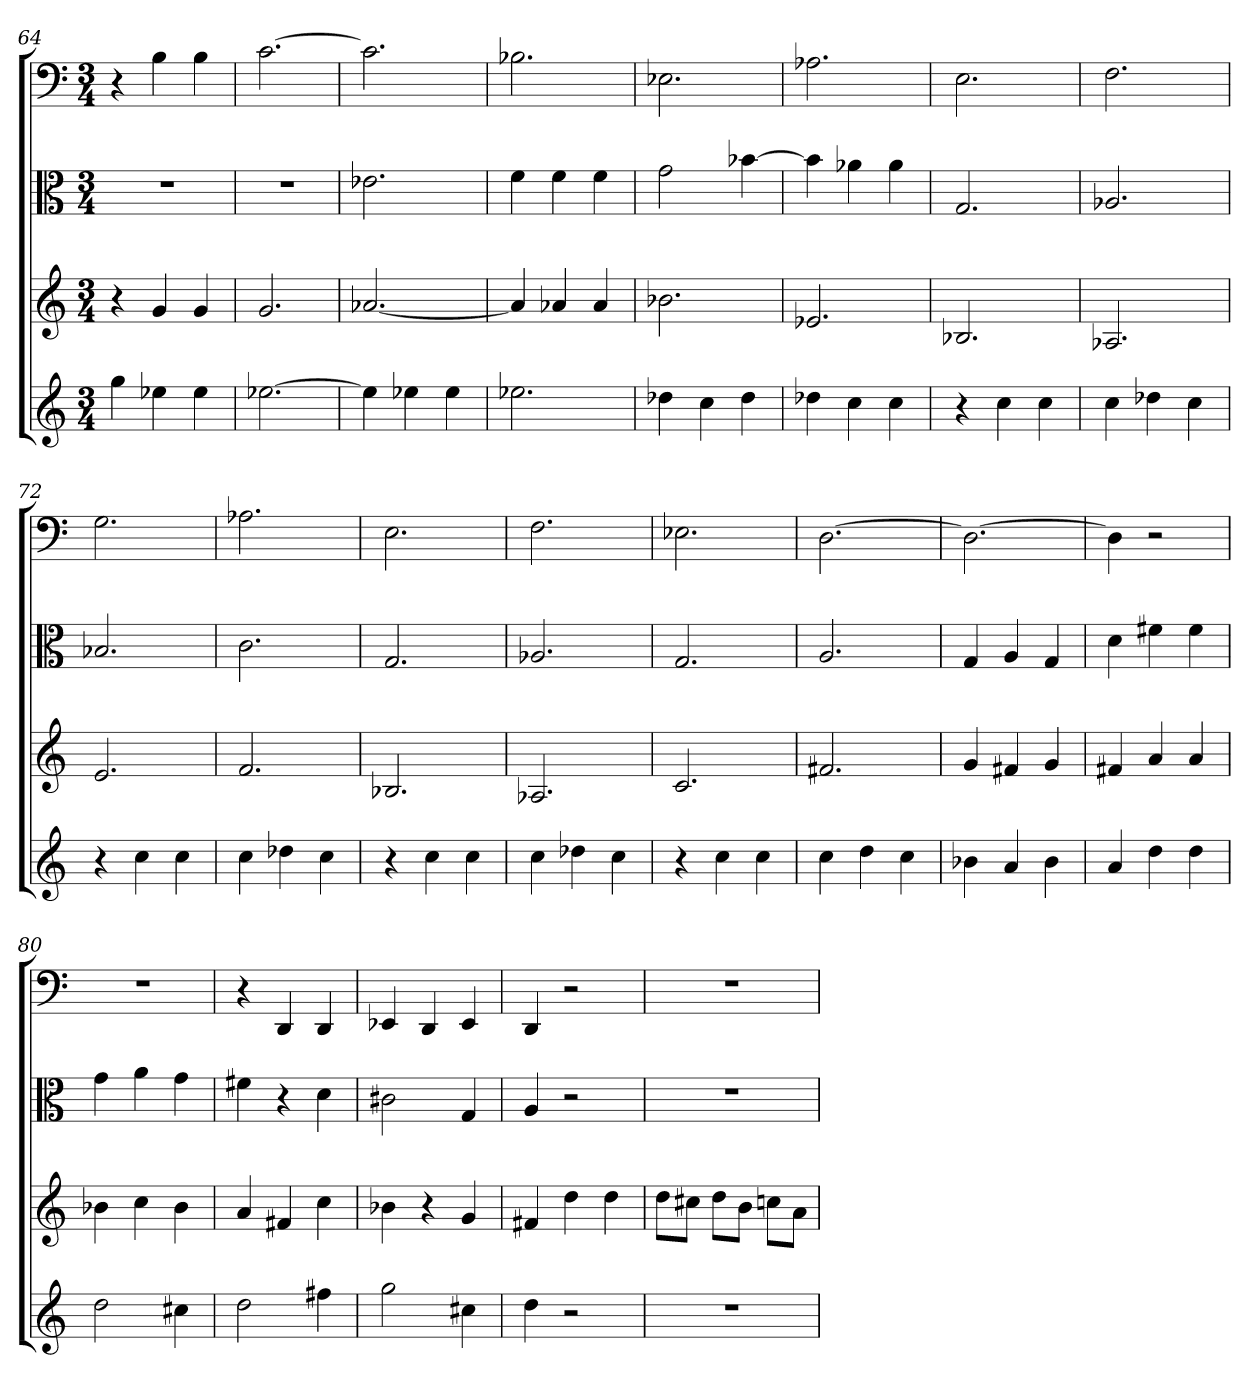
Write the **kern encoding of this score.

**kern	**kern	**kern	**kern
*part4	*part3	*part2	*part1
*staff4	*staff3	*staff2	*staff1
*	*	*clefC3	*clefF4
*k[]	*k[]	*k[]	*k[]
*C:	*C:	*C:	*C:
*M3/4	*M3/4	*M3/4	*M3/4
=64	=64	=64	=64
4gg	4r	2.r	4r
4ee-X	4g	.	4B
4ee-	4g	.	4B
=65	=65	=65	=65
[2.ee-X	2.g	2.r	[2.c
=66	=66	=66	=66
4ee-]	[2.a-X	2.e-X	2.c]
4ee-X	.	.	.
4ee-	.	.	.
=67	=67	=67	=67
2.ee-X	4a-]	4f	2.B-X
.	4a-X	4f	.
.	4a-	4f	.
=68	=68	=68	=68
4dd-X	2.b-X	2g	2.E-X
4cc	.	.	.
4dd-	.	[4b-X	.
=69	=69	=69	=69
4dd-X	2.e-X	4b-]	2.A-X
4cc	.	4a-X	.
4cc	.	4a-	.
=70	=70	=70	=70
4r	2.B-X	2.G	2.E
4cc	.	.	.
4cc	.	.	.
=71	=71	=71	=71
4cc	2.A-X	2.A-X	2.F
4dd-X	.	.	.
4cc	.	.	.
=72	=72	=72	=72
4r	2.e	2.B-X	2.G
4cc	.	.	.
4cc	.	.	.
=73	=73	=73	=73
4cc	2.f	2.c	2.A-X
4dd-X	.	.	.
4cc	.	.	.
=74	=74	=74	=74
4r	2.B-X	2.G	2.E
4cc	.	.	.
4cc	.	.	.
=75	=75	=75	=75
4cc	2.A-X	2.A-X	2.F
4dd-X	.	.	.
4cc	.	.	.
=76	=76	=76	=76
4r	2.c	2.G	2.E-X
4cc	.	.	.
4cc	.	.	.
=77	=77	=77	=77
4cc	2.f#X	2.A	[2.D
4dd	.	.	.
4cc	.	.	.
=78	=78	=78	=78
4b-X	4g	4G	2.D_
4a	4f#X	4A	.
4b-	4g	4G	.
=79	=79	=79	=79
4a	4f#X	4d	4D]
4dd	4a	4f#X	2r
4dd	4a	4f#	.
=80	=80	=80	=80
2dd	4b-X	4g	2.r
.	4cc	4a	.
4cc#X	4b-	4g	.
=81	=81	=81	=81
2dd	4a	4f#X	4r
.	4f#X	4r	4DD
4ff#X	4cc	4d	4DD
=82	=82	=82	=82
2gg	4b-X	2c#X	4EE-X
.	4r	.	4DD
4cc#X	4g	4G	4EE-
=83	=83	=83	=83
4dd	4f#X	4A	4DD
2r	4dd	2r	2r
.	4dd	.	.
=84	=84	=84	=84
2.r	8ddL	2.r	2.r
.	8cc#XJ	.	.
.	8ddL	.	.
.	8bJ	.	.
.	8ccnL	.	.
.	8aJ	.	.
=	=	=	=
*-	*-	*-	*-
